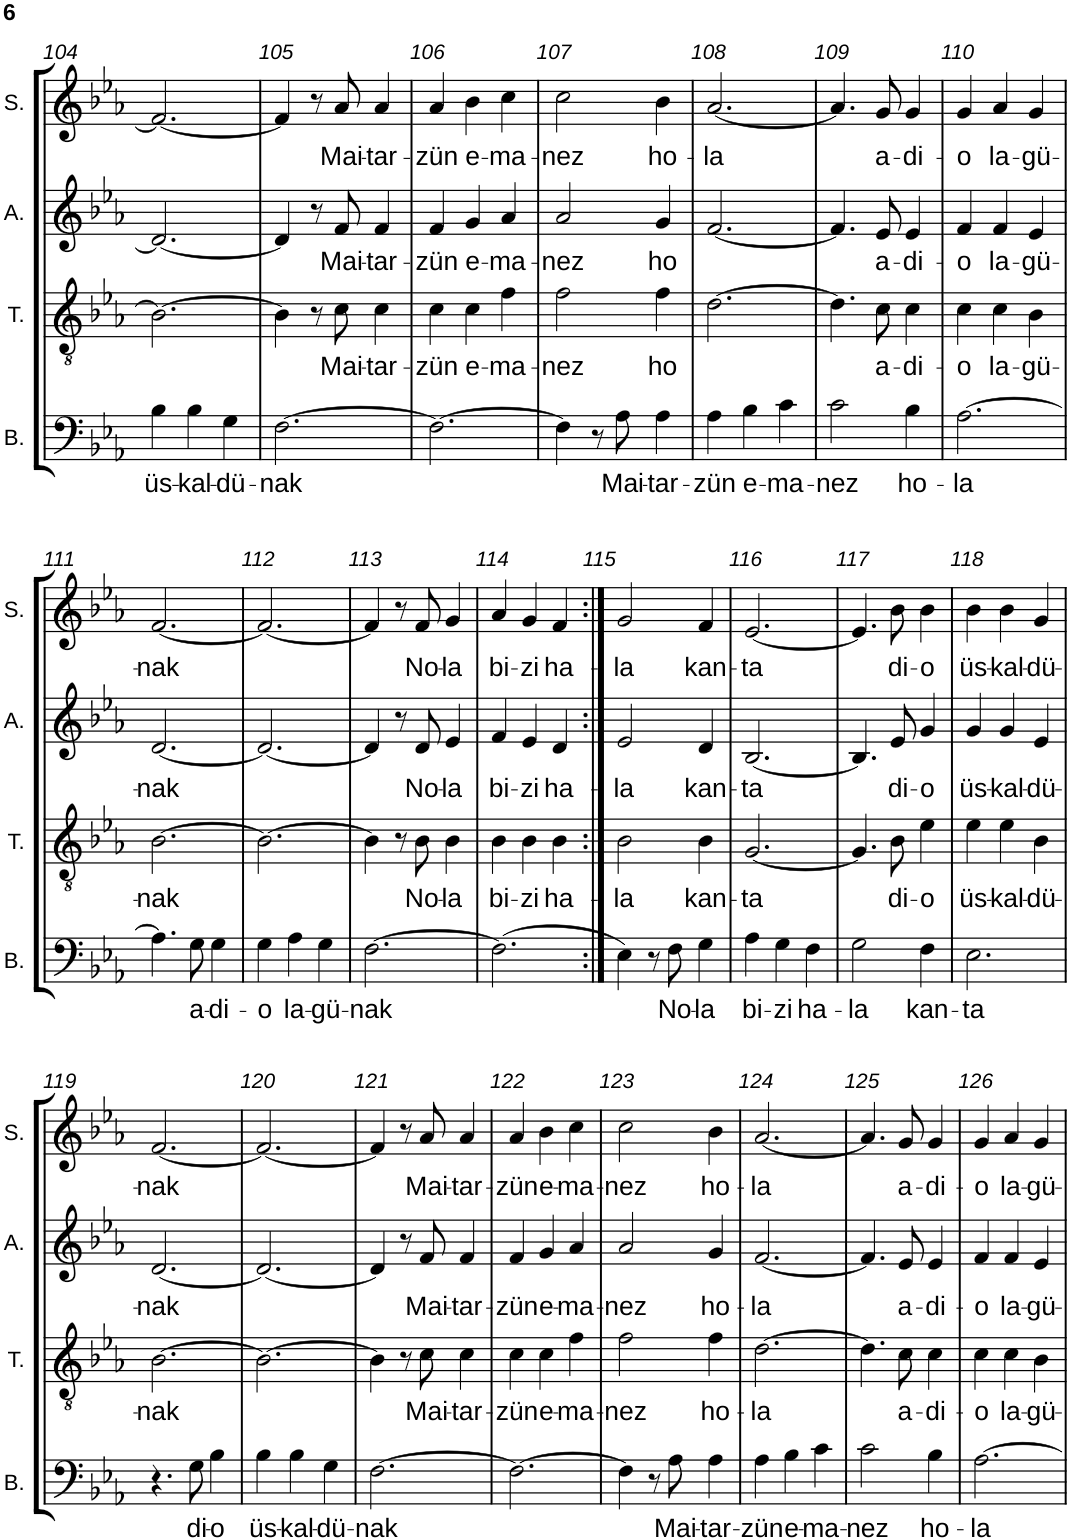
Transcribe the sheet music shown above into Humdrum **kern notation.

**kern	**text	**kern	**text	**kern	**text	**kern	**text
*part4	*part4	*part3	*part3	*part2	*part2	*part1	*part1
*staff4	*staff4	*staff3	*staff3	*staff2	*staff2	*staff1	*staff1
*I"Basse	*	*I"Ténor	*	*I"Alto	*	*I"Soprano	*
*I'B.	*	*I'T.	*	*I'A.	*	*I'S.	*
!!LO:PB:g=z
*clefF4	*	*clefGv2	*	*clefG2	*	*clefG2	*
*k[b-e-a-]	*	*k[b-e-a-]	*	*k[b-e-a-]	*	*k[b-e-a-]	*
*M3/4	*	*M3/4	*	*M3/4	*	*M3/4	*
=104	=104	=104	=104	=104	=104	=104	=104
!	!LO:LY:b	!	!	!	!	!	!
4B-\	üs-	2.B-\_	.	2.d/_	.	2.f/_	.
!	!LO:LY:b	!	!	!	!	!	!
4B-\	-kal-	.	.	.	.	.	.
!	!LO:LY:b	!	!	!	!	!	!
4G\	-dü-	.	.	.	.	.	.
=105	=105	=105	=105	=105	=105	=105	=105
!	!LO:LY:b	!	!	!	!	!	!
[2.F\	-nak	4B-\]	.	4d/]	.	4f/]	.
.	.	8r	.	8r	.	8r	.
!	!	!	!LO:LY:b	!	!LO:LY:b	!	!LO:LY:b
.	.	8c\	Mai-	8f/	Mai-	8a-/	Mai-
!	!	!	!LO:LY:b	!	!LO:LY:b	!	!LO:LY:b
.	.	4c\	-tar-	4f/	-tar-	4a-/	-tar-
=106	=106	=106	=106	=106	=106	=106	=106
!	!	!	!LO:LY:b	!	!LO:LY:b	!	!LO:LY:b
2.F\_	.	4c\	-zün	4f/	-zün	4a-/	-zün
!	!	!	!LO:LY:b	!	!LO:LY:b	!	!LO:LY:b
.	.	4c\	e-	4g/	e-	4b-\	e-
!	!	!	!LO:LY:b	!	!LO:LY:b	!	!LO:LY:b
.	.	4f\	-ma-	4a-/	-ma-	4cc\	-ma-
=107	=107	=107	=107	=107	=107	=107	=107
!	!	!	!LO:LY:b	!	!LO:LY:b	!	!LO:LY:b
4F\]	.	2f\	-nez	2a-/	-nez	2cc\	-nez
8r	.	.	.	.	.	.	.
!	!LO:LY:b	!	!	!	!	!	!
8A-\	Mai-	.	.	.	.	.	.
!	!LO:LY:b	!	!LO:LY:b	!	!LO:LY:b	!	!LO:LY:b
4A-\	-tar-	4f\	ho	4g/	ho	4b-\	ho-
=108	=108	=108	=108	=108	=108	=108	=108
!	!LO:LY:b	!	!	!	!	!	!LO:LY:b
4A-\	-zün	[2.d\	.	[2.f/	.	[2.a-/	-la
!	!LO:LY:b	!	!	!	!	!	!
4B-\	e-	.	.	.	.	.	.
!	!LO:LY:b	!	!	!	!	!	!
4c\	-ma-	.	.	.	.	.	.
=109	=109	=109	=109	=109	=109	=109	=109
!	!LO:LY:b	!	!	!	!	!	!
2c\	-nez	4.d\]	.	4.f/]	.	4.a-/]	.
!	!	!	!LO:LY:b	!	!LO:LY:b	!	!LO:LY:b
.	.	8c\	a-	8e-/	a-	8g/	a-
!	!LO:LY:b	!	!LO:LY:b	!	!LO:LY:b	!	!LO:LY:b
4B-\	ho-	4c\	-di-	4e-/	-di-	4g/	-di-
=110	=110	=110	=110	=110	=110	=110	=110
!	!LO:LY:b	!	!LO:LY:b	!	!LO:LY:b	!	!LO:LY:b
[2.A-\	-la	4c\	-o	4f/	-o	4g/	-o
!	!	!	!LO:LY:b	!	!LO:LY:b	!	!LO:LY:b
.	.	4c\	la-	4f/	la-	4a-/	la-
!	!	!	!LO:LY:b	!	!LO:LY:b	!	!LO:LY:b
.	.	4B-\	-gü-	4e-/	-gü-	4g/	-gü-
!!LO:LB:g=z
=111	=111	=111	=111	=111	=111	=111	=111
!	!	!	!LO:LY:b	!	!LO:LY:b	!	!LO:LY:b
4.A-\]	.	[2.B-\	-nak	[2.d/	-nak	[2.f/	-nak
!	!LO:LY:b	!	!	!	!	!	!
8G\	a-	.	.	.	.	.	.
!	!LO:LY:b	!	!	!	!	!	!
4G\	-di-	.	.	.	.	.	.
=112	=112	=112	=112	=112	=112	=112	=112
!	!LO:LY:b	!	!	!	!	!	!
4G\	-o	2.B-\_	.	2.d/_	.	2.f/_	.
!	!LO:LY:b	!	!	!	!	!	!
4A-\	la-	.	.	.	.	.	.
!	!LO:LY:b	!	!	!	!	!	!
4G\	-gü-	.	.	.	.	.	.
=113	=113	=113	=113	=113	=113	=113	=113
!	!LO:LY:b	!	!	!	!	!	!
[2.F\	-nak	4B-\]	.	4d/]	.	4f/]	.
.	.	8r	.	8r	.	8r	.
!	!	!	!LO:LY:b	!	!LO:LY:b	!	!LO:LY:b
.	.	8B-\	No-	8d/	No-	8f/	No-
!	!	!	!LO:LY:b	!	!LO:LY:b	!	!LO:LY:b
.	.	4B-\	-la	4e-/	-la	4g/	-la
=114	=114	=114	=114	=114	=114	=114	=114
!	!	!	!LO:LY:b	!	!LO:LY:b	!	!LO:LY:b
(2.F\]	.	4B-\	bi-	4f/	bi-	4a-/	bi-
!	!	!	!LO:LY:b	!	!LO:LY:b	!	!LO:LY:b
.	.	4B-\	-zi	4e-/	-zi	4g/	-zi
!	!	!	!LO:LY:b	!	!LO:LY:b	!	!LO:LY:b
.	.	4B-\	ha-	4d/	ha-	4f/	ha-
=115:|!	=115:|!	=115:|!	=115:|!	=115:|!	=115:|!	=115:|!	=115:|!
!	!	!	!LO:LY:b	!	!LO:LY:b	!	!LO:LY:b
4E-\)	.	2B-\	-la	2e-/	-la	2g/	-la
8r	.	.	.	.	.	.	.
!	!LO:LY:b	!	!	!	!	!	!
8F\	No-	.	.	.	.	.	.
!	!LO:LY:b	!	!LO:LY:b	!	!LO:LY:b	!	!LO:LY:b
4G\	-la	4B-\	kan-	4d/	kan-	4f/	kan-
=116	=116	=116	=116	=116	=116	=116	=116
!	!LO:LY:b	!	!LO:LY:b	!	!LO:LY:b	!	!LO:LY:b
4A-\	bi-	[2.G/	-ta	[2.B-/	-ta	[2.e-/	-ta
!	!LO:LY:b	!	!	!	!	!	!
4G\	-zi	.	.	.	.	.	.
!	!LO:LY:b	!	!	!	!	!	!
4F\	ha-	.	.	.	.	.	.
=117	=117	=117	=117	=117	=117	=117	=117
!	!LO:LY:b	!	!	!	!	!	!
2G\	-la	4.G/]	.	4.B-/]	.	4.e-/]	.
!	!	!	!LO:LY:b	!	!LO:LY:b	!	!LO:LY:b
.	.	8B-\	di-	8e-/	di-	8b-\	di-
!	!LO:LY:b	!	!LO:LY:b	!	!LO:LY:b	!	!LO:LY:b
4F\	kan-	4e-\	-o	4g/	-o	4b-\	-o
=118	=118	=118	=118	=118	=118	=118	=118
!	!LO:LY:b	!	!LO:LY:b	!	!LO:LY:b	!	!LO:LY:b
2.E-\	-ta	4e-\	üs-	4g/	üs-	4b-\	üs-
!	!	!	!LO:LY:b	!	!LO:LY:b	!	!LO:LY:b
.	.	4e-\	-kal-	4g/	-kal-	4b-\	-kal-
!	!	!	!LO:LY:b	!	!LO:LY:b	!	!LO:LY:b
.	.	4B-\	-dü-	4e-/	-dü-	4g/	-dü-
!!LO:LB:g=z
=119	=119	=119	=119	=119	=119	=119	=119
!	!	!	!LO:LY:b	!	!LO:LY:b	!	!LO:LY:b
4.r	.	[2.B-\	-nak	[2.d/	-nak	[2.f/	-nak
!	!LO:LY:b	!	!	!	!	!	!
8G\	di-	.	.	.	.	.	.
!	!LO:LY:b	!	!	!	!	!	!
4B-\	-o	.	.	.	.	.	.
=120	=120	=120	=120	=120	=120	=120	=120
!	!LO:LY:b	!	!	!	!	!	!
4B-\	üs-	2.B-\_	.	2.d/_	.	2.f/_	.
!	!LO:LY:b	!	!	!	!	!	!
4B-\	-kal-	.	.	.	.	.	.
!	!LO:LY:b	!	!	!	!	!	!
4G\	-dü-	.	.	.	.	.	.
=121	=121	=121	=121	=121	=121	=121	=121
!	!LO:LY:b	!	!	!	!	!	!
[2.F\	-nak	4B-\]	.	4d/]	.	4f/]	.
.	.	8r	.	8r	.	8r	.
!	!	!	!LO:LY:b	!	!LO:LY:b	!	!LO:LY:b
.	.	8c\	Mai-	8f/	Mai-	8a-/	Mai-
!	!	!	!LO:LY:b	!	!LO:LY:b	!	!LO:LY:b
.	.	4c\	-tar-	4f/	-tar-	4a-/	-tar-
=122	=122	=122	=122	=122	=122	=122	=122
!	!	!	!LO:LY:b	!	!LO:LY:b	!	!LO:LY:b
2.F\_	.	4c\	-zün	4f/	-zün	4a-/	-zün
!	!	!	!LO:LY:b	!	!LO:LY:b	!	!LO:LY:b
.	.	4c\	e-	4g/	e-	4b-\	e-
!	!	!	!LO:LY:b	!	!LO:LY:b	!	!LO:LY:b
.	.	4f\	-ma-	4a-/	-ma-	4cc\	-ma-
=123	=123	=123	=123	=123	=123	=123	=123
!	!	!	!LO:LY:b	!	!LO:LY:b	!	!LO:LY:b
4F\]	.	2f\	-nez	2a-/	-nez	2cc\	-nez
8r	.	.	.	.	.	.	.
!	!LO:LY:b	!	!	!	!	!	!
8A-\	Mai-	.	.	.	.	.	.
!	!LO:LY:b	!	!LO:LY:b	!	!LO:LY:b	!	!LO:LY:b
4A-\	-tar-	4f\	ho-	4g/	ho-	4b-\	ho-
=124	=124	=124	=124	=124	=124	=124	=124
!	!LO:LY:b	!	!LO:LY:b	!	!LO:LY:b	!	!LO:LY:b
4A-\	-zün	[2.d\	-la	[2.f/	-la	[2.a-/	-la
!	!LO:LY:b	!	!	!	!	!	!
4B-\	e-	.	.	.	.	.	.
!	!LO:LY:b	!	!	!	!	!	!
4c\	-ma-	.	.	.	.	.	.
=125	=125	=125	=125	=125	=125	=125	=125
!	!LO:LY:b	!	!	!	!	!	!
2c\	-nez	4.d\]	.	4.f/]	.	4.a-/]	.
!	!	!	!LO:LY:b	!	!LO:LY:b	!	!LO:LY:b
.	.	8c\	a-	8e-/	a-	8g/	a-
!	!LO:LY:b	!	!LO:LY:b	!	!LO:LY:b	!	!LO:LY:b
4B-\	ho-	4c\	-di-	4e-/	-di-	4g/	-di-
=126	=126	=126	=126	=126	=126	=126	=126
!	!LO:LY:b	!	!LO:LY:b	!	!LO:LY:b	!	!LO:LY:b
[2.A-\	-la	4c\	-o	4f/	-o	4g/	-o
!	!	!	!LO:LY:b	!	!LO:LY:b	!	!LO:LY:b
.	.	4c\	la-	4f/	la-	4a-/	la-
!	!	!	!LO:LY:b	!	!LO:LY:b	!	!LO:LY:b
.	.	4B-\	-gü-	4e-/	-gü-	4g/	-gü-
=	=	=	=	=	=	=	=
*-	*-	*-	*-	*-	*-	*-	*-
